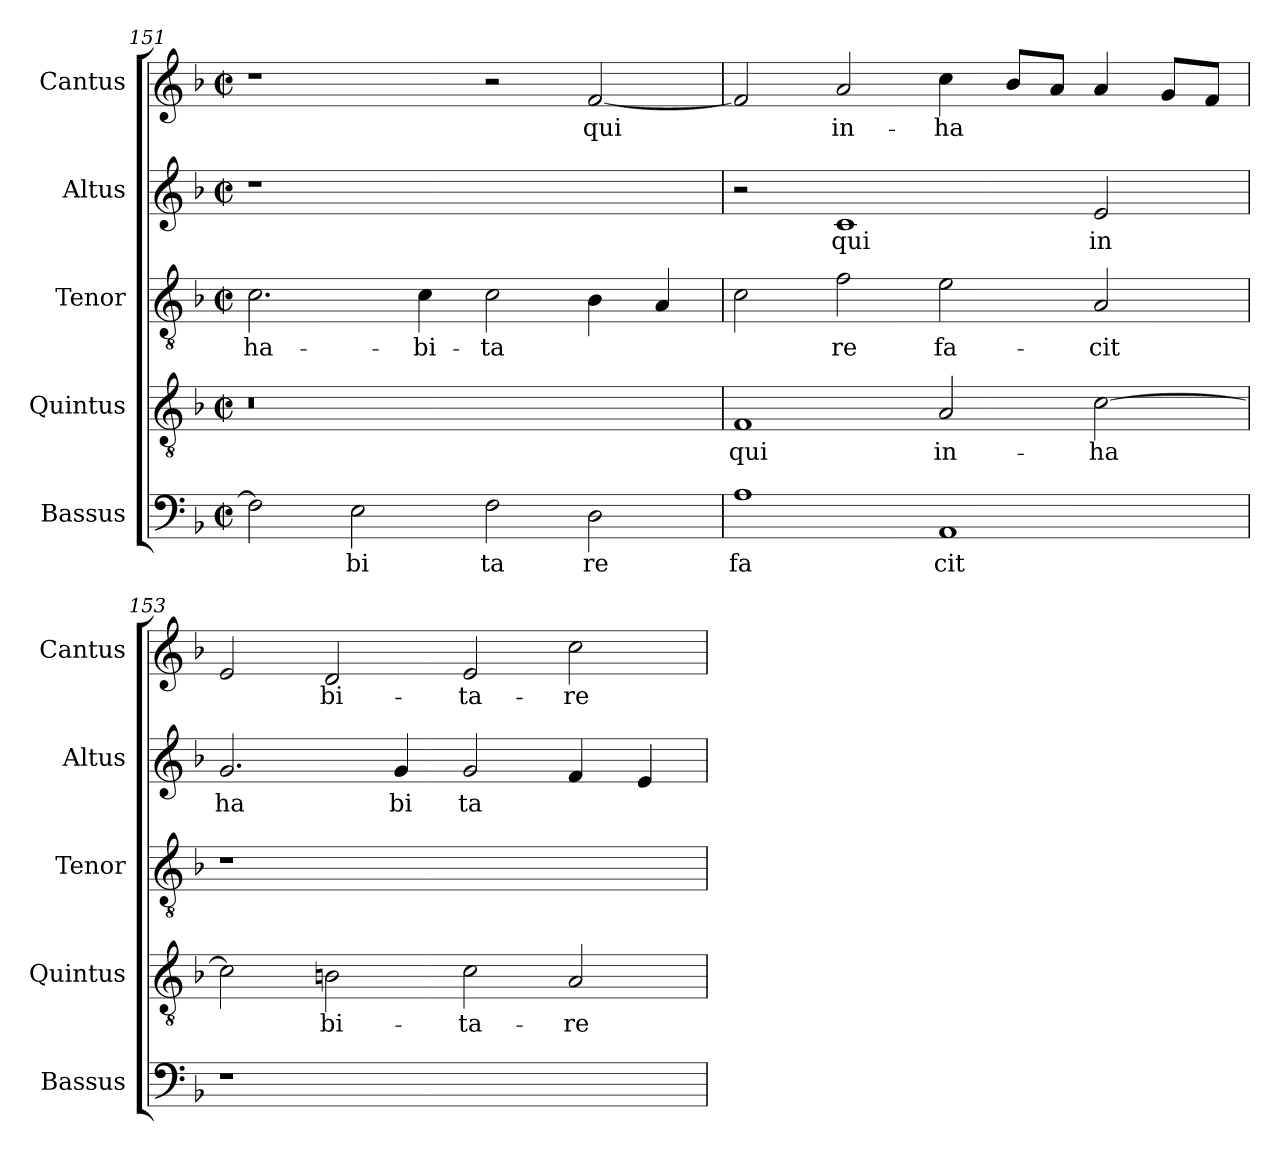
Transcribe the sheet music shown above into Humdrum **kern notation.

**kern	**text	**kern	**text	**kern	**text	**kern	**text	**kern	**text
*part5	*part5	*part4	*part4	*part3	*part3	*part2	*part2	*part1	*part1
*staff5	*staff5	*staff4	*staff4	*staff3	*staff3	*staff2	*staff2	*staff1	*staff1
*I"Bassus	*	*I"Quintus	*	*I"Tenor	*	*I"Altus	*	*I"Cantus	*
*I'Bassus	*	*I'Quintus	*	*I'Tenor	*	*I'Altus	*	*I'Cantus	*
*clefF4	*	*clefGv2	*	*clefGv2	*	*clefG2	*	*clefG2	*
*k[b-]	*	*k[b-]	*	*k[b-]	*	*k[b-]	*	*k[b-]	*
*F:	*	*F:	*	*F:	*	*F:	*	*F:	*
*M2/2	*	*M2/2	*	*M2/2	*	*M2/2	*	*M2/2	*
*met(c|)	*	*met(c|)	*	*met(c|)	*	*met(c|)	*	*met(c|)	*
=151	=151	=151	=151	=151	=151	=151	=151	=151	=151
!	!LO:LY:b:cj	!	!	!	!LO:LY:b:cj	!	!	!	!
2F\]	.	0r	.	2.c\	-ha-	1r	.	1r	.
!	!LO:LY:b:cj	!	!	!	!	!	!	!	!
2E\	bi	.	.	.	.	.	.	.	.
!	!	!	!	!	!LO:LY:b:cj	!	!	!	!
.	.	.	.	4c\	-bi-	.	.	.	.
!	!LO:LY:b:cj	!	!	!	!LO:LY:b:cj	!	!	!	!
2F\	ta	.	.	2c\	-ta-	1ryy	.	2r	.
!	!LO:LY:b:cj	!	!	!	!LO:LY:b:cj	!	!	!	!LO:LY:b:cj
2D\	re	.	.	4B-\	--	.	.	[<2f/	qui
!	!	!	!	!	!LO:LY:b:cj	!	!	!	!
.	.	.	.	4A/	--	.	.	.	.
=152	=152	=152	=152	=152	=152	=152	=152	=152	=152
!	!LO:LY:b:cj	!	!LO:LY:b:cj	!	!LO:LY:b:cj	!	!	!	!LO:LY:b:cj
1A	fa	1F	qui	2c\	--	2r	.	2f/]	.
!	!	!	!	!	!LO:LY:b:cj	!	!LO:LY:b:cj	!	!LO:LY:b:cj
.	.	.	.	2f\	-re	1c	qui	2a/	in-
!	!LO:LY:b:cj	!	!LO:LY:b:cj	!	!LO:LY:b:cj	!	!	!	!LO:LY:b:cj
1AA	cit	2A/	in-	2e\	fa-	.	.	4cc\	-ha-
!	!	!	!	!	!	!	!	!	!LO:LY:b:cj
.	.	.	.	.	.	.	.	8b-/L	--
!	!	!	!	!	!	!	!	!	!LO:LY:b:cj
.	.	.	.	.	.	.	.	8a/J	--
!	!	!	!LO:LY:b:cj	!	!LO:LY:b:cj	!	!LO:LY:b:cj	!	!LO:LY:b:cj
.	.	[>2c\	-ha-	2A/	-cit	2e/	in	4a/	--
!	!	!	!	!	!	!	!	!	!LO:LY:b:cj
.	.	.	.	.	.	.	.	8g/L	--
!	!	!	!	!	!	!	!	!	!LO:LY:b:cj
.	.	.	.	.	.	.	.	8f/J	--
=153	=153	=153	=153	=153	=153	=153	=153	=153	=153
!	!	!	!LO:LY:b:cj	!	!	!	!LO:LY:b:cj	!	!LO:LY:b:cj
1r	.	2c\]	--	1r	.	2.g/	ha	2e/	--
!	!	!	!LO:LY:b:cj	!	!	!	!	!	!LO:LY:b:cj
.	.	2Bn\	-bi-	.	.	.	.	2d/	-bi-
!	!	!	!	!	!	!	!LO:LY:b:cj	!	!
.	.	.	.	.	.	4g/	bi	.	.
!	!	!	!LO:LY:b:cj	!	!	!	!LO:LY:b:cj	!	!LO:LY:b:cj
1ryy	.	2c\	-ta-	1ryy	.	2g/	ta	2e/	-ta-
!	!	!	!LO:LY:b:cj	!	!	!	!LO:LY:b:cj	!	!LO:LY:b:cj
.	.	2A/	-re	.	.	4f/	.	2cc\	-re
!	!	!	!	!	!	!	!LO:LY:b:cj	!	!
.	.	.	.	.	.	4e/	.	.	.
=	=	=	=	=	=	=	=	=	=
*-	*-	*-	*-	*-	*-	*-	*-	*-	*-
